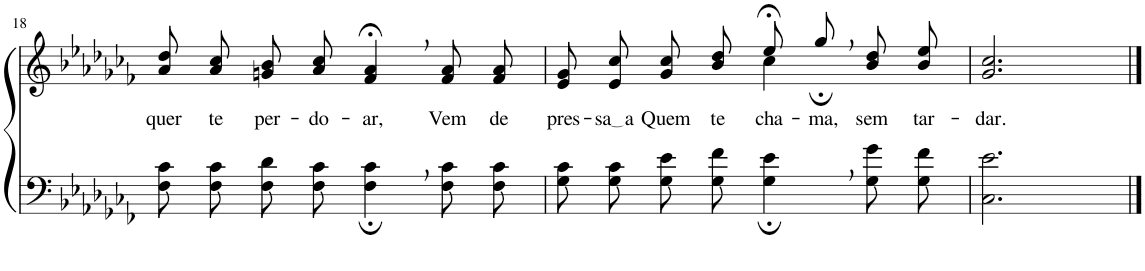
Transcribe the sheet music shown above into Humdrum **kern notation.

**kern	**kern	**text
*part2	*part1	*part1
*staff2	*staff1	*staff1
*I"Parte III e IV	*I"Parte I e II	*
!!LO:PB:g=z
*clefF4	*clefG2	*
*Trd2c3	*Trd2c3	*
*k[b-e-a-d-g-c-f-]	*k[b-e-a-d-g-c-f-]	*
*M4/4	*M4/4	*
=18	=18	=18
!	!	!LO:LY:b
8F-\ 8c-\L	8a-\ 8dd-\L	quer
!	!	!LO:LY:b
8F-\ 8c-\J	8a-\ 8cc-\J	te
!	!	!LO:LY:b
8F-\ 8d-\L	8gn/ 8b-/L	per-
!	!	!LO:LY:b
8F-\ 8c-\J	8a-/ 8cc-/J	-do-
!	!	!LO:LY:b
4F-\;, 4c-\;,	4f-/;<, 4a-/;<,	-ar,
!	!	!LO:LY:b
8F-\ 8c-\L	8f-/ 8a-/L	Vem
!	!	!LO:LY:b
8F-\ 8c-\J	8f-/ 8a-/J	de
=19	=19	=19
*	*^	*
!	!	!	!LO:LY:b
8G-\ 8c-\L	2ryy	8e-/ 8g-/L	-pres-
!	!	!	!LO:LY:b
8G-\ 8c-\J	.	8e-/ 8cc-/J	sa a
!	!	!	!LO:LY:b
8G-\ 8e-\L	.	8g-\ 8cc-\L	Quem
!	!	!	!LO:LY:b
8G-\ 8f-\J	.	8b-\ 8dd-\J	te
!	!	!	!LO:LY:b
4G-\;, 4e-\;,	4cc-;<,\	8ee-/L	cha-
!	!	!	!LO:LY:b
.	.	8gg-;/J	-ma,
!	!	!	!LO:LY:b
8G-\ 8g-\L	4ryy	8b-\ 8dd-\L	sem
!	!	!	!LO:LY:b
8G-\ 8f-\J	.	8b-\ 8ee-\J	tar-
=20	=20	=20	=20
!	!	!	!LO:LY:b
*	*v	*v	*
2.C-\ 2.e-\	2.g-/ 2.cc-/	-dar.
==	==	==
*-	*-	*-
